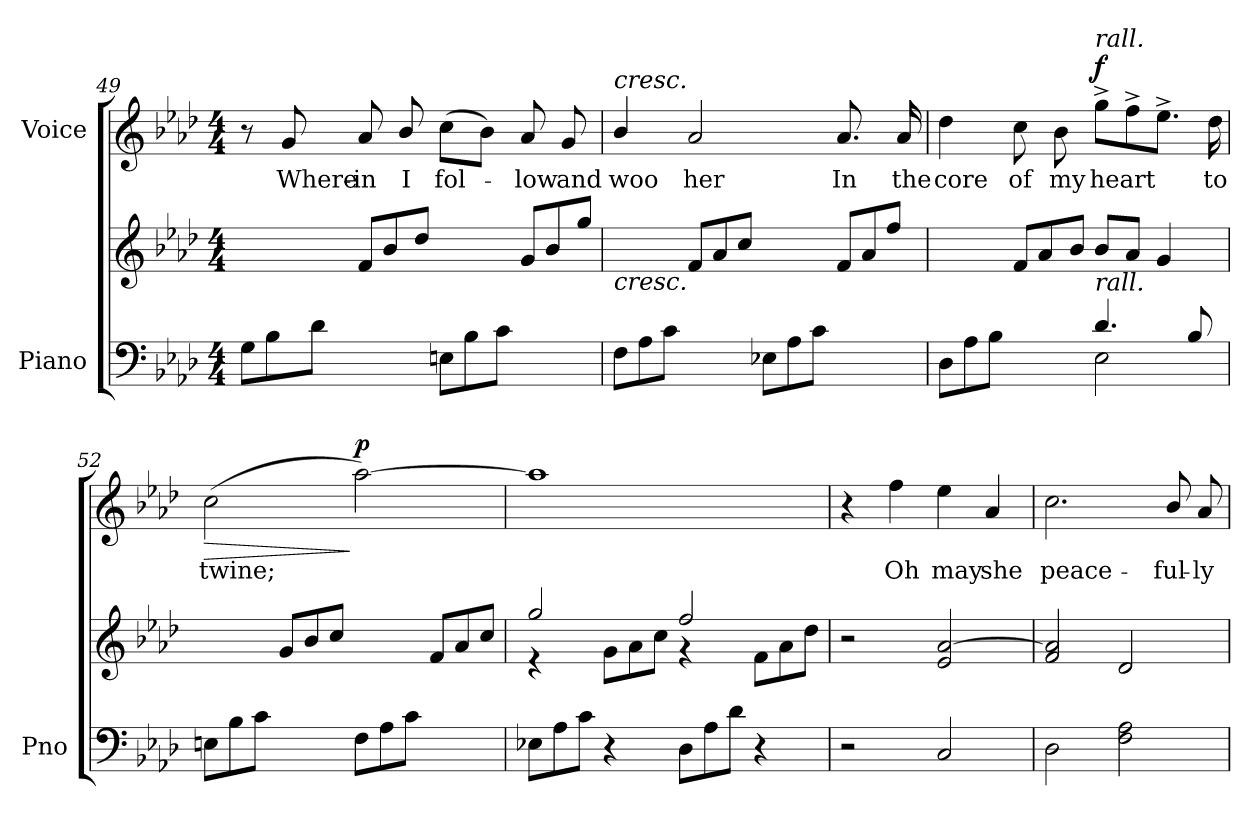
**kern	**kern	**kern	**text	**dynam
*part2	*part2	*part1	*part1	*part1
*staff3	*staff2	*staff1	*staff1	*staff1
*I"Piano	*	*I"Voice	*	*
*I'Pno	*	*	*	*
!!LO:LB:g=z
*clefF4	*clefG2	*clefG2	*	*
*k[b-e-a-d-]	*k[b-e-a-d-]	*k[b-e-a-d-]	*	*
*M4/4	*M4/4	*M4/4	*	*
*MM126	*MM126	*MM126	*	*
*Xtuplet	*	*	*	*
=49	=49	=49	=49	=49
*^	*	*	*	*
(>12G\L	1ryy	4ryy	8r	.	.
12B-\	.	.	.	.	.
!	!	!	!	!LO:LY:b	!
.	.	.	8g/	Where-	.
12d-\J	.	.	.	.	.
*	*	*Xtuplet	*	*	*
!	!	!	!	!LO:LY:b	!
4ryy	.	12f/L	8a-/	-in	.
.	.	12b-/	.	.	.
!	!	!	!	!LO:LY:b	!
.	.	.	8b-/	I	.
.	.	12dd-/J)	.	.	.
*	*	*	*MM128	*	*
!	!	!	!	!LO:LY:b	!
(>12En\L	.	4ryy	(>8cc\L	fol-	.
12B-\	.	.	.	.	.
.	.	.	8b-\J)	.	.
12c\J	.	.	.	.	.
!	!	!	!	!LO:LY:b	!
4ryy	.	12g/L	8a-/	-low	.
.	.	12b-/	.	.	.
!	!	!	!	!LO:LY:b	!
.	.	.	8g/	and	.
.	.	12gg/J)	.	.	.
=50	=50	=50	=50	=50	=50
*	*	*	*MM130	*	*
!	!	!	!LO:TX:a:i:t=cresc.	!	!
!	!	!LO:TX:b:i:t=cresc.	!	!	!
!	!	!	!	!LO:LY:b	!
(>12F\L	1ryy	4ryy	4b-/	woo	.
12A-\	.	.	.	.	.
12c\J	.	.	.	.	.
!	!	!	!	!LO:LY:b	!
4ryy	.	12f/L	2a-/	her	.
.	.	12a-/	.	.	.
.	.	12cc/J)	.	.	.
(>12E-X\L	.	4ryy	.	.	.
12A-\	.	.	.	.	.
12c\J	.	.	.	.	.
!	!	!	!	!LO:LY:b	!
4ryy	.	12f/L	8.a-/	In	.
.	.	12a-/	.	.	.
.	.	12ff/J)	.	.	.
!	!	!	!	!LO:LY:b	!
.	.	.	16a-/	the	.
!!LO:PB:g=z
=51	=51	=51	=51	=51	=51
*	*^	*	*	*	*
!	!	!	!	!	!LO:LY:b	!
(>12D-\L	2ryy	2ryy	4ryy	4dd-\	core	.
12A-\	.	.	.	.	.	.
12B-\J	.	.	.	.	.	.
!	!	!	!	!	!LO:LY:b	!
2.ryy	.	.	12f/L	8cc\	of	.
.	.	.	12a-/	.	.	.
!	!	!	!	!	!LO:LY:b	!
.	.	.	.	8b-\	my	.
.	.	.	12b-/J)	.	.	.
*	*	*	*	*MM127	*	*
!	!	!	!	!LO:TX:a:i:t=rall.	!	!
!	!	!	!LO:TX:b:i:t=rall.	!	!	!
!	!	!	!	!	!LO:LY:b	!LO:DY:a
.	4.d-/	2E-\	8b-/L	8gg^\L	heart	f
.	.	.	8a-/J	8ff^\	.	.
*	*	*	*	*MM124	*	*
.	.	.	4g/	8.ee-^\J	.	.
.	8B-/	.	.	.	.	.
!	!	!	!	!	!LO:LY:b	!
.	.	.	.	16dd-\	to	.
*v	*v	*v	*	*	*	*
=52	=52	=52	=52	=52
*	*	*MM122	*	*
*^	*	*	*	*
!	!	!	!	!LO:LY:b	!LO:HP:b
*	*	*	*^	*	*
*	*	*	*	*^	*	*
(>12En\L	1ryy	4ryy	(>2cc\	4ryy	2.ryy	twine;	>
12B-\	.	.	.	.	.	.	.
12c\J	.	.	.	.	.	.	.
*	*	*	*MM120	*	*	*	*
4ryy	.	12g/L	.	2.ryy	.	.	.
.	.	12b-/	.	.	.	.	.
.	.	12cc/J)	.	.	.	.	.
*	*	*	*MM118	*	*	*	*
!	!	!	!	!	!	!	!LO:DY:n=1:a
(>12F\L	.	4ryy	[2aa-\)	.	.	.	] p
12A-\	.	.	.	.	.	.	.
12c\J	.	.	.	.	.	.	.
*	*	*	*MM116	*	*	*	*
4ryy	.	12f/L	.	.	4ryy	.	.
.	.	12a-/	.	.	.	.	.
.	.	12cc/J)	.	.	.	.	.
*v	*v	*	*v	*v	*v	*	*
!!LO:LB:g=z
=53	=53	=53	=53	=53
*	*	*MM114	*	*
*	*^	*^	*	*
12E-X\L	2gg/	4r	1aa-]	2ryy	.	.
12A-\	.	.	.	.	.	.
12c\J	.	.	.	.	.	.
4r	.	12g\L	.	.	.	.
.	.	12a-\	.	.	.	.
.	.	(12cc\J	.	.	.	.
*	*	*	*MM112	*	*	*
12D-\L	2ff/	4r	.	2ryy	.	.
12A-\	.	.	.	.	.	.
12d-\J	.	.	.	.	.	.
4r	.	12f\L	.	.	.	.
.	.	12a-\	.	.	.	.
.	.	(12dd-\J	.	.	.	.
=54	=54	=54	=54	=54	=54	=54
!	!	!	!LO:TX:a:B:t=Tempo I tranquillo	!	!	!
*	*v	*v	*	*	*	*
*	*	*v	*v	*	*
2r	2r	4r	.	.
!	!	!	!LO:LY:b	!
.	.	4ff\	Oh	.
!	!	!	!LO:LY:b	!
2C/	2e-/ [2a-/	4ee-\	may	.
!	!	!	!LO:LY:b	!
.	.	4a-/	she	.
!!LO:LB:g=z
=55	=55	=55	=55	=55
!	!	!	!LO:LY:b	!
2D-\	2f/ 2a-/]	2.cc\	peace-	.
2F\ 2A-\	2d-/	.	.	.
!	!	!	!LO:LY:b	!
.	.	8b-/	-ful-	.
!	!	!	!LO:LY:b	!
.	.	8a-/	-ly	.
=	=	=	=	=
*-	*-	*-	*-	*-
